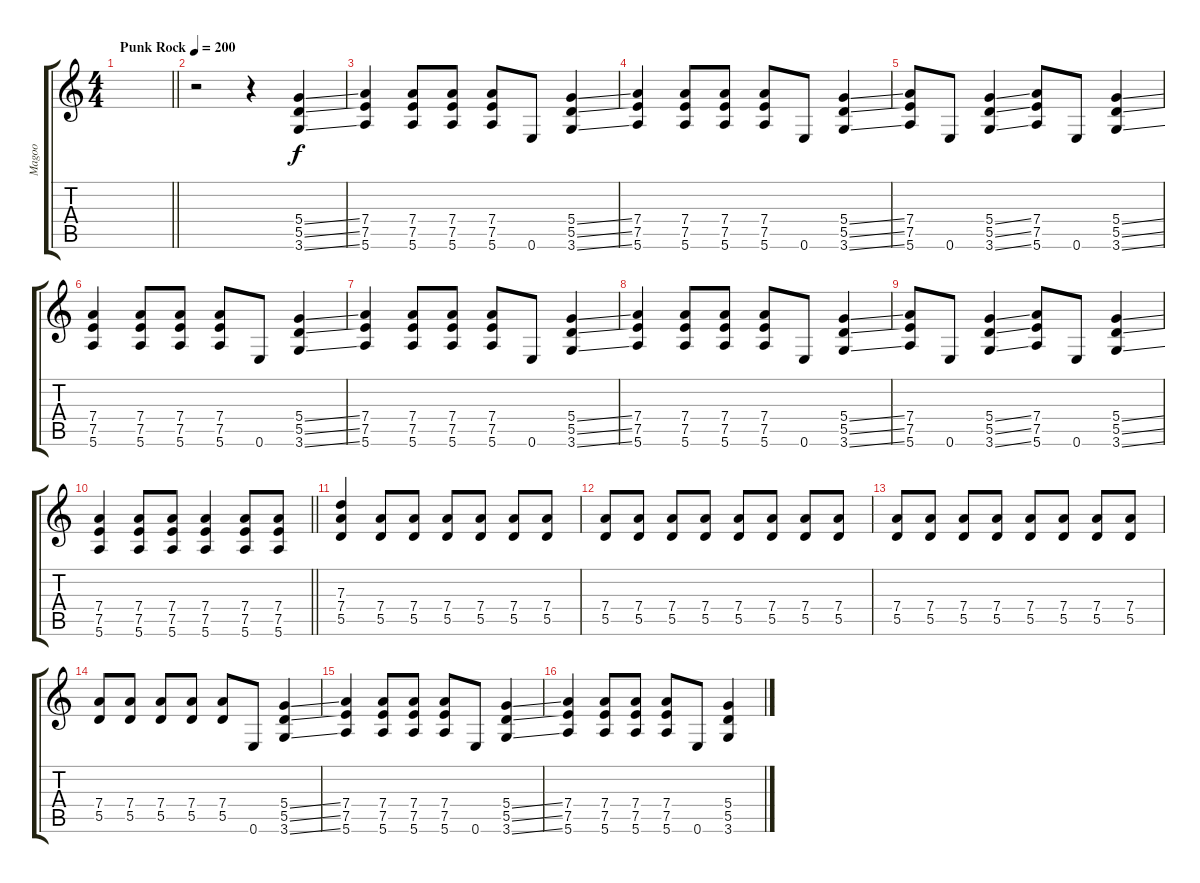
\track ("Magoo " "Magoo ") {instrument distortionguitar}
\staff {score tabs}
\tuning (E4 B3 G3 D3 A2 E2) {hide}
\ts (4 4)
\tempo (200 "Punk Rock")
\clef g2
\barLineRight lightlight
\ks c
|
r.2 r.4 (5.4{ss} 5.5{ss} 3.6{ss}).4 |
(7.4 7.5 5.6).4 (7.4 7.5 5.6).8 (7.4 7.5 5.6).8 (7.4 7.5 5.6).8 0.6.8 (5.4{ss} 5.5{ss} 3.6{ss}).4 |
(7.4 7.5 5.6).4 (7.4 7.5 5.6).8 (7.4 7.5 5.6).8 (7.4 7.5 5.6).8 0.6.8 (5.4{ss} 5.5{ss} 3.6{ss}).4 |
(7.4 7.5 5.6).8 0.6.8 (5.4{ss} 5.5{ss} 3.6{ss}).4 (7.4 7.5 5.6).8 0.6.8 (5.4{ss} 5.5{ss} 3.6{ss}).4 |
(7.4 7.5 5.6).4 (7.4 7.5 5.6).8 (7.4 7.5 5.6).8 (7.4 7.5 5.6).8 0.6.8 (5.4{ss} 5.5{ss} 3.6{ss}).4 |
(7.4 7.5 5.6).4 (7.4 7.5 5.6).8 (7.4 7.5 5.6).8 (7.4 7.5 5.6).8 0.6.8 (5.4{ss} 5.5{ss} 3.6{ss}).4 |
(7.4 7.5 5.6).4 (7.4 7.5 5.6).8 (7.4 7.5 5.6).8 (7.4 7.5 5.6).8 0.6.8 (5.4{ss} 5.5{ss} 3.6{ss}).4 |
(7.4 7.5 5.6).8 0.6.8 (5.4{ss} 5.5{ss} 3.6{ss}).4 (7.4 7.5 5.6).8 0.6.8 (5.4{ss} 5.5{ss} 3.6{ss}).4 |
\barLineRight lightlight
(7.4 7.5 5.6).4 (7.4 7.5 5.6).8 (7.4 7.5 5.6).8 (7.4 7.5 5.6).4 (7.4 7.5 5.6).8 (7.4 7.5 5.6).8 |
(7.3 7.4 5.5).4 (7.4 5.5).8 (7.4 5.5).8 (7.4 5.5).8 (7.4 5.5).8 (7.4 5.5).8 (7.4 5.5).8 |
(7.4 5.5).8 (7.4 5.5).8 (7.4 5.5).8 (7.4 5.5).8 (7.4 5.5).8 (7.4 5.5).8 (7.4 5.5).8 (7.4 5.5).8 |
(7.4 5.5).8 (7.4 5.5).8 (7.4 5.5).8 (7.4 5.5).8 (7.4 5.5).8 (7.4 5.5).8 (7.4 5.5).8 (7.4 5.5).8 |
(7.4 5.5).8 (7.4 5.5).8 (7.4 5.5).8 (7.4 5.5).8 (7.4 5.5).8 0.6.8 (5.4{ss} 5.5{ss} 3.6{ss}).4 |
(7.4 7.5 5.6).4 (7.4 7.5 5.6).8 (7.4 7.5 5.6).8 (7.4 7.5 5.6).8 0.6.8 (5.4{ss} 5.5{ss} 3.6{ss}).4 |
(7.4 7.5 5.6).4 (7.4 7.5 5.6).8 (7.4 7.5 5.6).8 (7.4 7.5 5.6).8 0.6.8 (5.4{ss} 5.5{ss} 3.6{ss}).4
